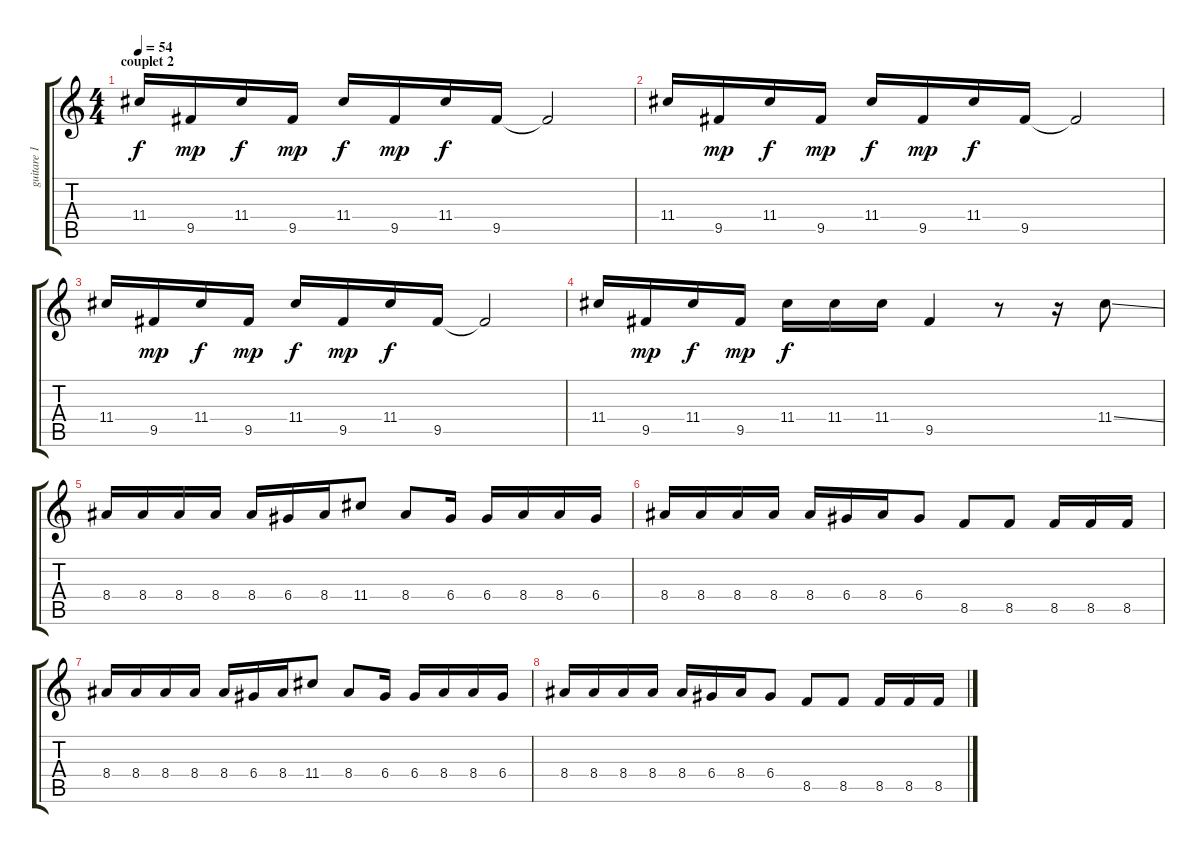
\track ("guitare 1" "guitare 1") {instrument electricguitarjazz}
\staff {score tabs}
\tuning (E4 B3 G3 D3 A2 E2) {hide}
\ts (4 4)
\section ("" "couplet 2")
\tempo 54
\clef g2
\ks c
11.4.16{dy f} 9.5.16{dy mp} 11.4.16{dy f} 9.5.16{dy mp} 11.4.16{dy f} 9.5.16{dy mp} 11.4.16{dy f} 9.5.16 9.5{t}.2 |
11.4.16 9.5.16{dy mp} 11.4.16{dy f} 9.5.16{dy mp} 11.4.16{dy f} 9.5.16{dy mp} 11.4.16{dy f} 9.5.16 9.5{t}.2 |
11.4.16 9.5.16{dy mp} 11.4.16{dy f} 9.5.16{dy mp} 11.4.16{dy f} 9.5.16{dy mp} 11.4.16{dy f} 9.5.16 9.5{t}.2 |
11.4.16 9.5.16{dy mp} 11.4.16{dy f} 9.5.16{dy mp} 11.4.16{dy f} 11.4.16 11.4.16 9.5.4 r.8 r.16 11.4{ss}.8 |
8.4.16 8.4.16 8.4.16 8.4.16 8.4.16 6.4.16 8.4.16 11.4.8 8.4.8 6.4.16 6.4.16 8.4.16 8.4.16 6.4.16 |
8.4.16 8.4.16 8.4.16 8.4.16 8.4.16 6.4.16 8.4.16 6.4.8 8.5.8 8.5.8 8.5.16 8.5.16 8.5.16 |
8.4.16 8.4.16 8.4.16 8.4.16 8.4.16 6.4.16 8.4.16 11.4.8 8.4.8 6.4.16 6.4.16 8.4.16 8.4.16 6.4.16 |
8.4.16 8.4.16 8.4.16 8.4.16 8.4.16 6.4.16 8.4.16 6.4.8 8.5.8 8.5.8 8.5.16 8.5.16 8.5.16
